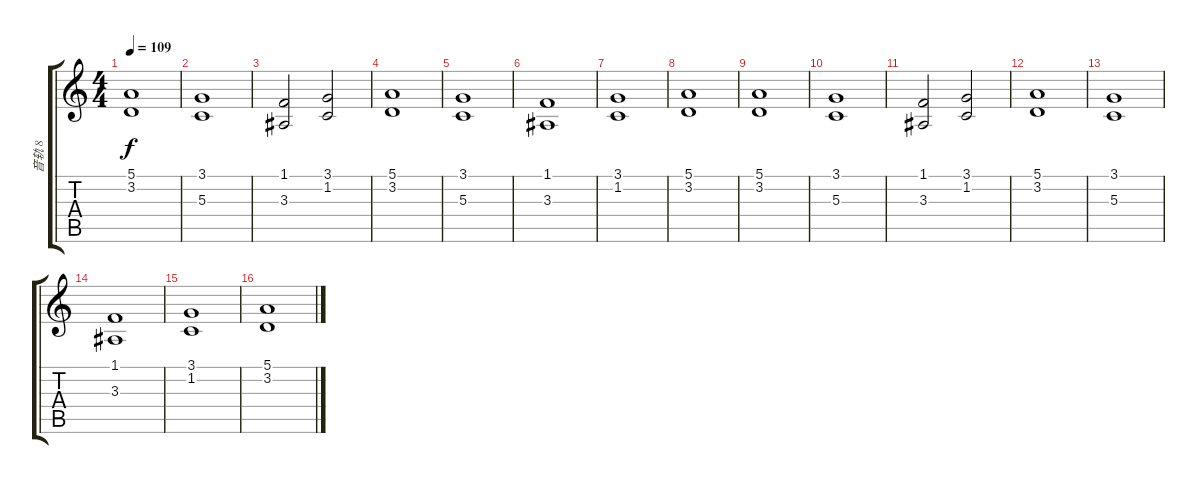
\track ("音轨 8" "音轨 8") {instrument electricpiano2}
\staff {score tabs}
\tuning (E4 B3 G3 D3 A2 E2) {hide}
\ts (4 4)
\tempo 109
\clef g2
\ks c
(5.1 3.2).1{dy f} |
(3.1 5.3).1 |
(1.1 3.3).2 (3.1 1.2).2 |
(5.1 3.2).1 |
(3.1 5.3).1 |
(1.1 3.3).1 |
(3.1 1.2).1 |
(5.1 3.2).1 |
(5.1 3.2).1 |
(3.1 5.3).1 |
(1.1 3.3).2 (3.1 1.2).2 |
(5.1 3.2).1 |
(3.1 5.3).1 |
(1.1 3.3).1 |
(3.1 1.2).1 |
(5.1 3.2).1
